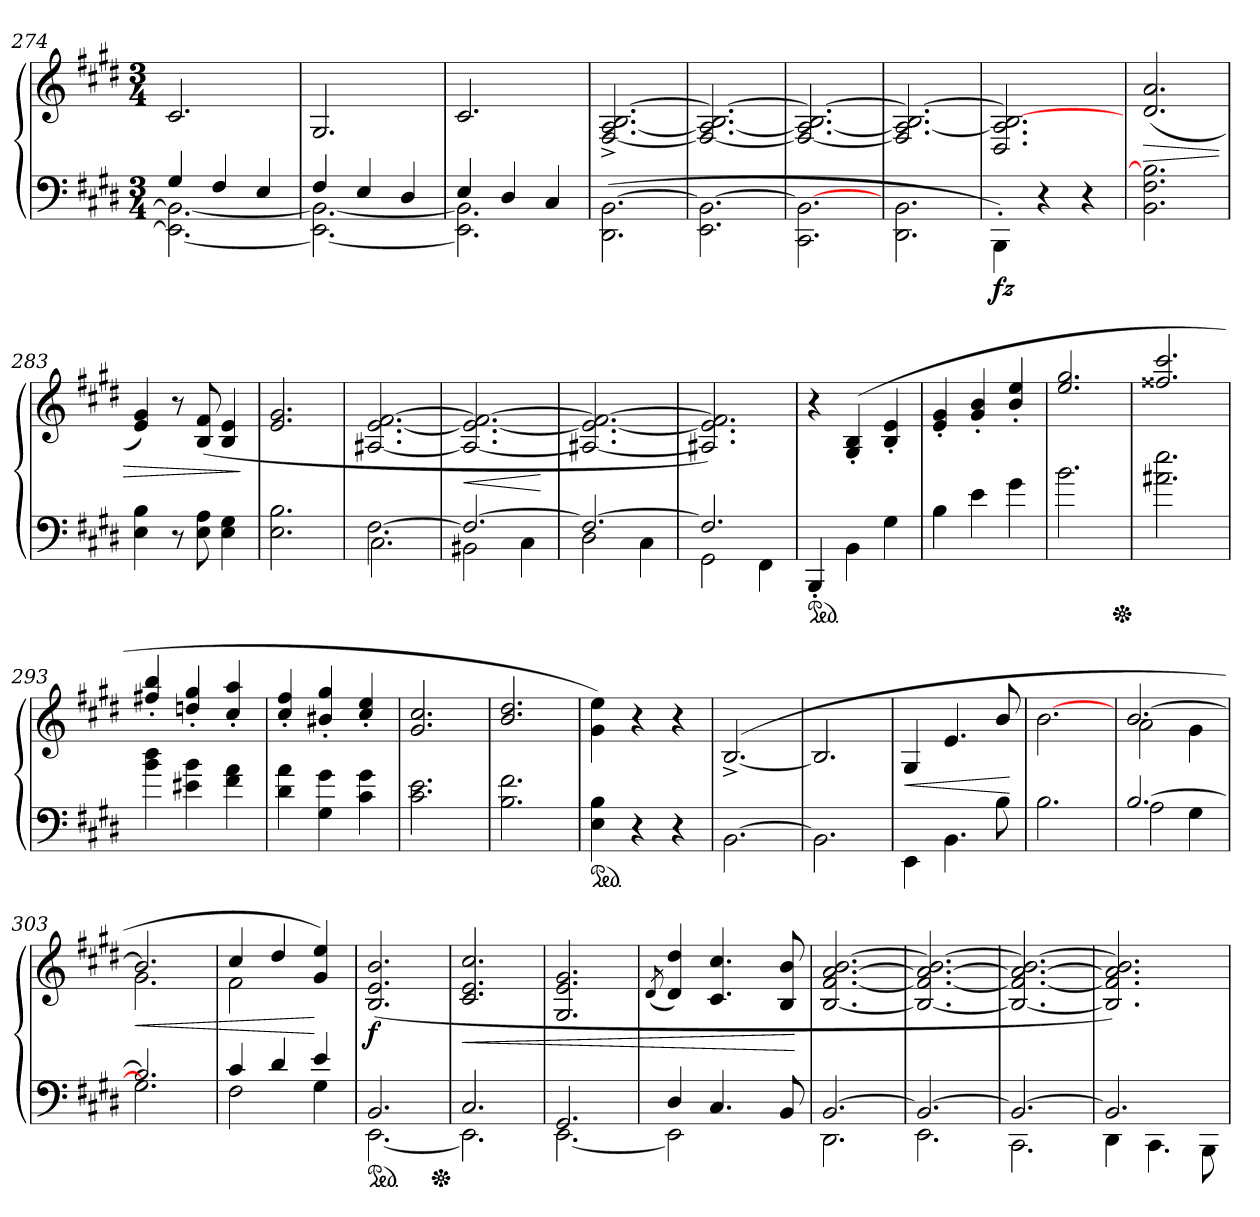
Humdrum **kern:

**kern	**kern	**dynam
*part1	*part1	*part1
*staff2	*staff1	*staff1/2
*clefF4	*clefG2	*
*k[f#c#g#d#]	*k[f#c#g#d#]	*
*M3/4	*M3/4	*
=274	=274	=274
*^	*	*
4G#	2.EE_ 2.BB_	2.c#	.
4F#	.	.	.
4E	.	.	.
=275	=275	=275	=275
4F#	2.EE_ 2.BB_	2.G#	.
4E	.	.	.
4D#	.	.	.
=276	=276	=276	=276
4E	2.EE] 2.BB]	2.c#	.
4D#	.	.	.
4C#	.	.	.
*v	*v	*	*
=277	=277	=277
(<2.DD#\ [<2.BB\	[>2.F#^>/ [>2.A^>/ [>2.B^>/	.
=278	=278	=278
2.EE\ 2.BB_\	2.F#_</ 2.A_>/ 2.B_>/	.
=279	=279	=279
2.CC#\ 2.BB_\	2.F#_/ 2.A_</ 2.B_>/	.
=280	=280	=280
2.DD#\ 2.BB\	2.F#]/ 2.A_/ 2.B_/	.
=281	=281	=281
!	!	!LO:DY:b=2
4BBB'<\)	2.D#/ 2.A]/ 2.B_/	fz
4r	.	.
4r	.	.
=282	=282	=282
2.BB 2.F# 2.B]	(>2.d# 2.a	>
=283	=283	=283
4E 4B	4e 4g#)	.
8r	8r	.
8E 8A	(>8B 8f#	.
4E 4G#	4B 4e	.
.	.	]
=284	=284	=284
2.E 2.B	2.e 2.g#	.
=285	=285	=285
*^	*	*
[>2.F#\	2.C#	[<2.A#X [>2.e [>2.f#	.
=286	=286	=286	=286
!	!	!	!LO:HP:b
2.F#_>	2BB#X	2.A#_< 2.e_> 2.f#_>	<
.	4C#	.	.
*v	*v	*	*
.	.	[
=287	=287	=287
*^	*	*
2.F#_	2D#	2.A#X_ 2.e_ 2.f#_	.
.	4C#	.	.
=288	=288	=288	=288
2.F#]	2GG#	2.A#X] 2.e] 2.f#])	.
.	4FF#	.	.
*v	*v	*	*
=289	=289	=289
*ped	*	*
4BBB'>/	4r	.
4BB\	(>4G#'>/ 4B'>/	.
4G#\	4B'>/ 4e'>/	.
=290	=290	=290
4B\	4e'>/ 4g#'>/	.
4e\	4g#'>/ 4b'>/	.
4g#\	4b'>/ 4ee'>/	.
=291	=291	=291
2.b\	2.ee/ 2.gg#/	.
*Xped	*	*
=292	=292	=292
2.a#X\ 2.ee\	2.ff##X/ 2.ccc#/	.
=293	=293	=293
4b\ 4dd#\	4ff#X'>/ 4bb'>/	.
4e#X\ 4b\	4ddn'>/ 4gg#'>/	.
4f#\ 4a\	4cc#'>/ 4aa'>/	.
=294	=294	=294
4d#\ 4a\	4cc#'>/ 4ff#'>/	.
4G#\ 4g#\	4b#X'>/ 4gg#'>/	.
4c#\ 4g#\	4cc#'>/ 4ee'>/	.
=295	=295	=295
2.c#\ 2.e\	2.g#/ 2.cc#/	.
=296	=296	=296
2.B\ 2.f#\	2.b/ 2.dd#/	.
=297	=297	=297
*ped	*	*
4E 4B	4g#\ 4ee\)	.
4r	4r	.
4r	4r	.
=298	=298	=298
[2.BB\	(>[2.B^>/	.
=299	=299	=299
2.BB\]	2.B/]	.
=300	=300	=300
4EE\	4G#/	<
4.BB\	4.e/	.
8B\	8b/	.
.	.	[
=301	=301	=301
2.B	[2.b	.
=302	=302	=302
*^	*^	*
[2.B	2A	[2.b	2a	.
.	4G#	.	4g#	.
=303	=303	=303	=303	=303
2.B]	2.G#]	2.b]	2.g#	<
=304	=304	=304	=304	=304
4c#	2F#	4cc#	2f#	.
4d#	.	4dd#	.	.
4e	4G#	4g#/ 4ee/)	4ryy	[
*	*	*v	*v	*
=305	=305	=305	=305
*ped	*	*	*
2.BB	[2.EE	(>2.B/ 2.e/ 2.b/	f
*Xped	*	*	*
=306	=306	=306	=306
2.C#	2.EE]	2.c#/ 2.e/ 2.cc#/	<
=307	=307	=307	=307
2.GG#	[2.EE	2.G#/ 2.e/ 2.g#/	.
=308	=308	=308	=308
.	.	(8qd#/	.
4D#	2EE]	4d# 4dd#)	.
4.C#	.	4.c# 4.cc#	.
.	4ryy	.	.
8BB	.	8B 8b	.
*v	*v	*	*
.	.	[
=309	=309	=309
*^	*	*
[2.BB	2.DD#	[<2.B [<2.f# [>2.a [>2.b	.
=310	=310	=310	=310
2.BB_	2.EE	2.B_< 2.f#_< 2.a_> 2.b_>	.
=311	=311	=311	=311
2.BB_	2.CC#	2.B_ 2.f#_ 2.a_ 2.b_	.
=312	=312	=312	=312
2.BB]	4DD#	2.B] 2.f#] 2.a] 2.b])	.
.	4.CC#	.	.
.	8BBB	.	.
*v	*v	*	*
=	=	=
*-	*-	*-
